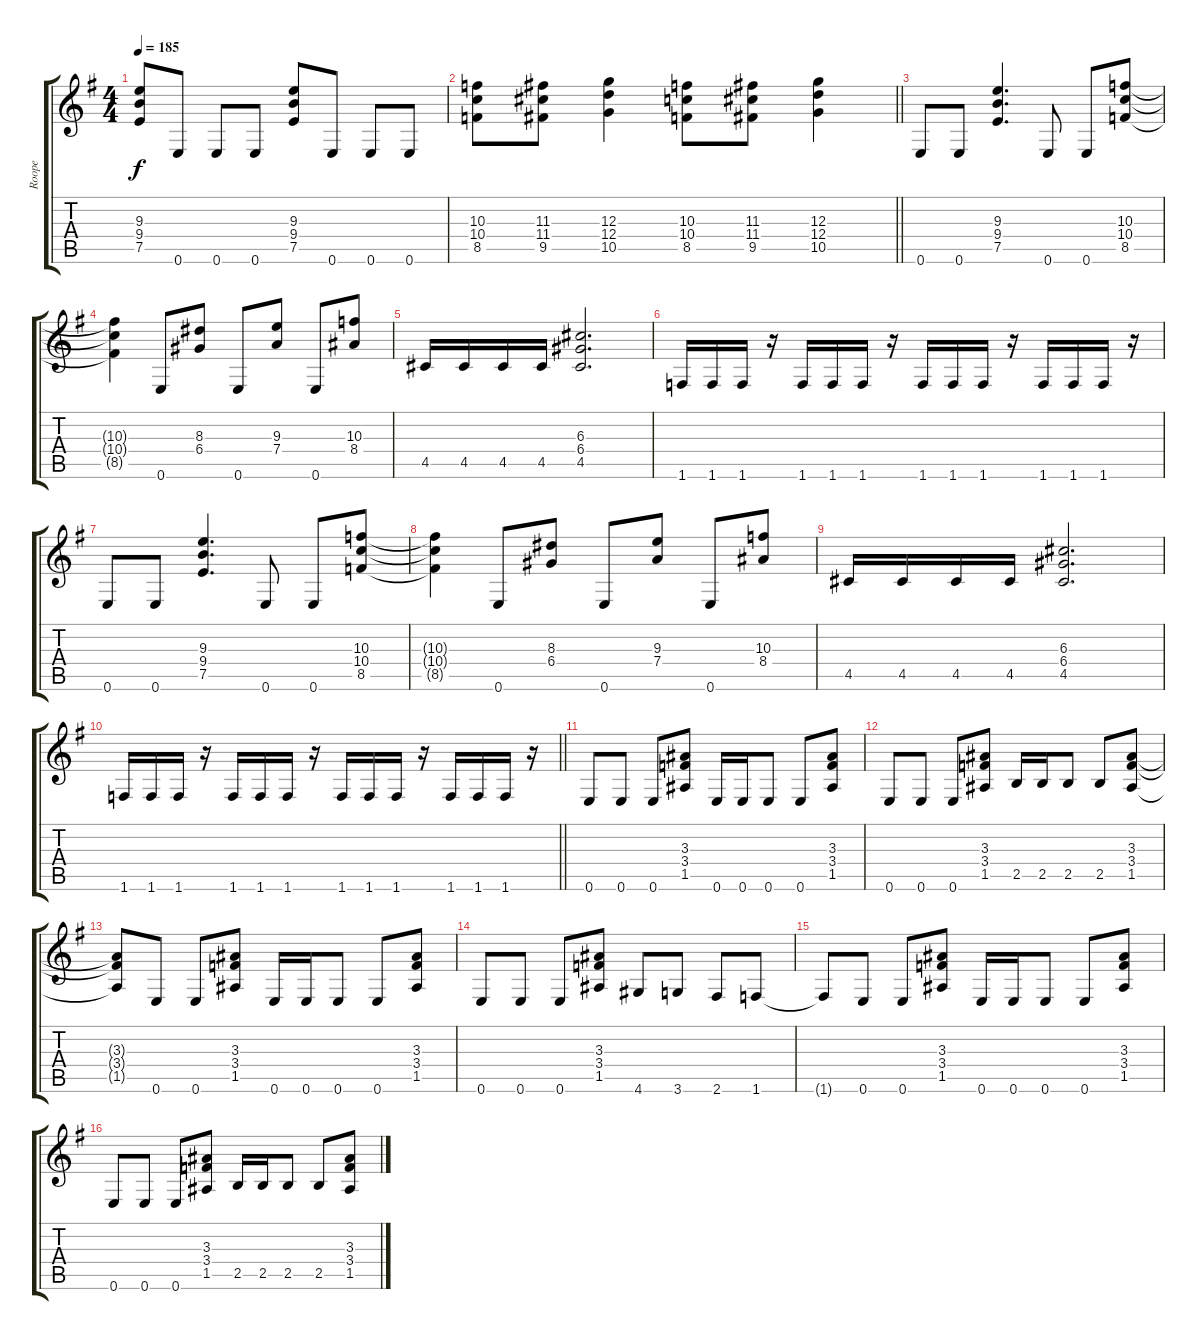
\track ("Roope" "Roope") {instrument distortionguitar}
\staff {score tabs}
\tuning (E4 B3 G3 D3 A2 E2) {hide}
\ts (4 4)
\tempo 185
\clef g2
\ks g
(9.3 9.4 7.5).8{dy f} 0.6.8 0.6.8 0.6.8 (9.3 9.4 7.5).8 0.6.8 0.6.8 0.6.8 |
\barLineRight lightlight
(10.3 10.4 8.5).8 (11.3 11.4 9.5).8 (12.3 12.4 10.5).4 (10.3 10.4 8.5).8 (11.3 11.4 9.5).8 (12.3 12.4 10.5).4 |
0.6.8 0.6.8 (9.3 9.4 7.5).4{d} 0.6.8 0.6.8 (10.3 10.4 8.5).8 |
(10.3{t} 10.4{t} 8.5{t}).4 0.6.8 (8.3 6.4).8 0.6.8 (9.3 7.4).8 0.6.8 (10.3 8.4).8 |
4.5.16 4.5.16 4.5.16 4.5.16 (6.3 6.4 4.5).2{d} |
1.6.16 1.6.16 1.6.16 r.16 1.6.16 1.6.16 1.6.16 r.16 1.6.16 1.6.16 1.6.16 r.16 1.6.16 1.6.16 1.6.16 r.16 |
0.6.8 0.6.8 (9.3 9.4 7.5).4{d} 0.6.8 0.6.8 (10.3 10.4 8.5).8 |
(10.3{t} 10.4{t} 8.5{t}).4 0.6.8 (8.3 6.4).8 0.6.8 (9.3 7.4).8 0.6.8 (10.3 8.4).8 |
4.5.16 4.5.16 4.5.16 4.5.16 (6.3 6.4 4.5).2{d} |
\barLineRight lightlight
1.6.16 1.6.16 1.6.16 r.16 1.6.16 1.6.16 1.6.16 r.16 1.6.16 1.6.16 1.6.16 r.16 1.6.16 1.6.16 1.6.16 r.16 |
0.6.8 0.6.8 0.6.8 (3.3 3.4 1.5).8 0.6.16 0.6.16 0.6.8 0.6.8 (3.3 3.4 1.5).8 |
0.6.8 0.6.8 0.6.8 (3.3 3.4 1.5).8 2.5.16 2.5.16 2.5.8 2.5.8 (3.3 3.4 1.5).8 |
(3.3{t} 3.4{t} 1.5{t}).8 0.6.8 0.6.8 (3.3 3.4 1.5).8 0.6.16 0.6.16 0.6.8 0.6.8 (3.3 3.4 1.5).8 |
0.6.8 0.6.8 0.6.8 (3.3 3.4 1.5).8 4.6.8 3.6.8 2.6.8 1.6.8 |
1.6{t}.8 0.6.8 0.6.8 (3.3 3.4 1.5).8 0.6.16 0.6.16 0.6.8 0.6.8 (3.3 3.4 1.5).8 |
0.6.8 0.6.8 0.6.8 (3.3 3.4 1.5).8 2.5.16 2.5.16 2.5.8 2.5.8 (3.3 3.4 1.5).8
